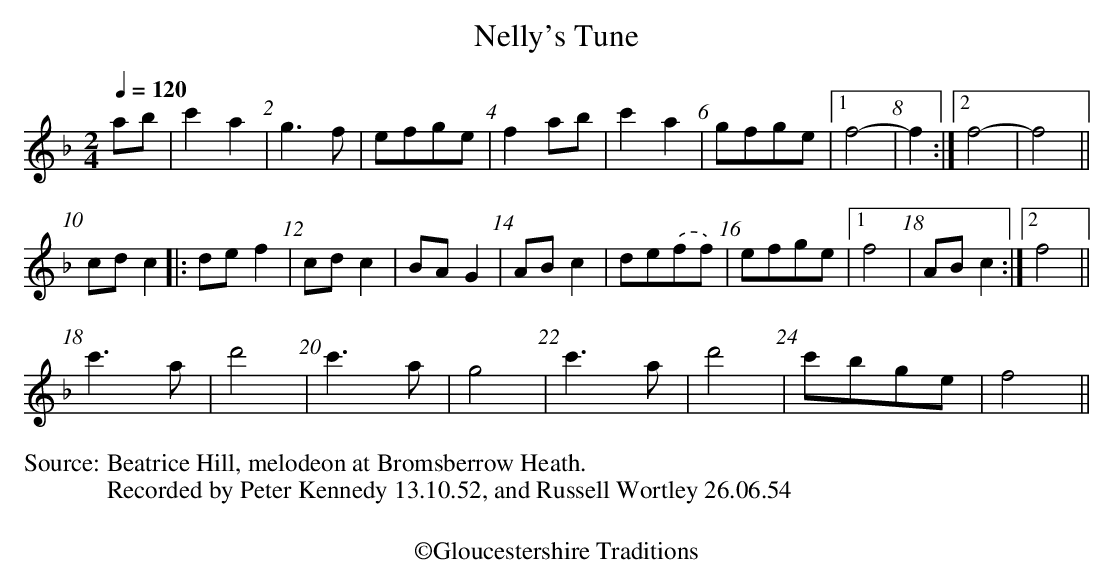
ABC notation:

X:1
T:Nelly's Tune
Q:1/4=120
M:2/4
L:1/8
K:Fmaj
ab|c'2a2|g3f|efge|f2ab|\
c'2a2|gfge|1f4-|f2:|2f4-|f4||
cdc2|:def2|cdc2|BAG2|\
ABc2|de.(ff)|efge|1f4|ABc2:|2f4||
c'3a|d'4|c'3a|g4|\
c'3a|d'4|c'bge|f4||
